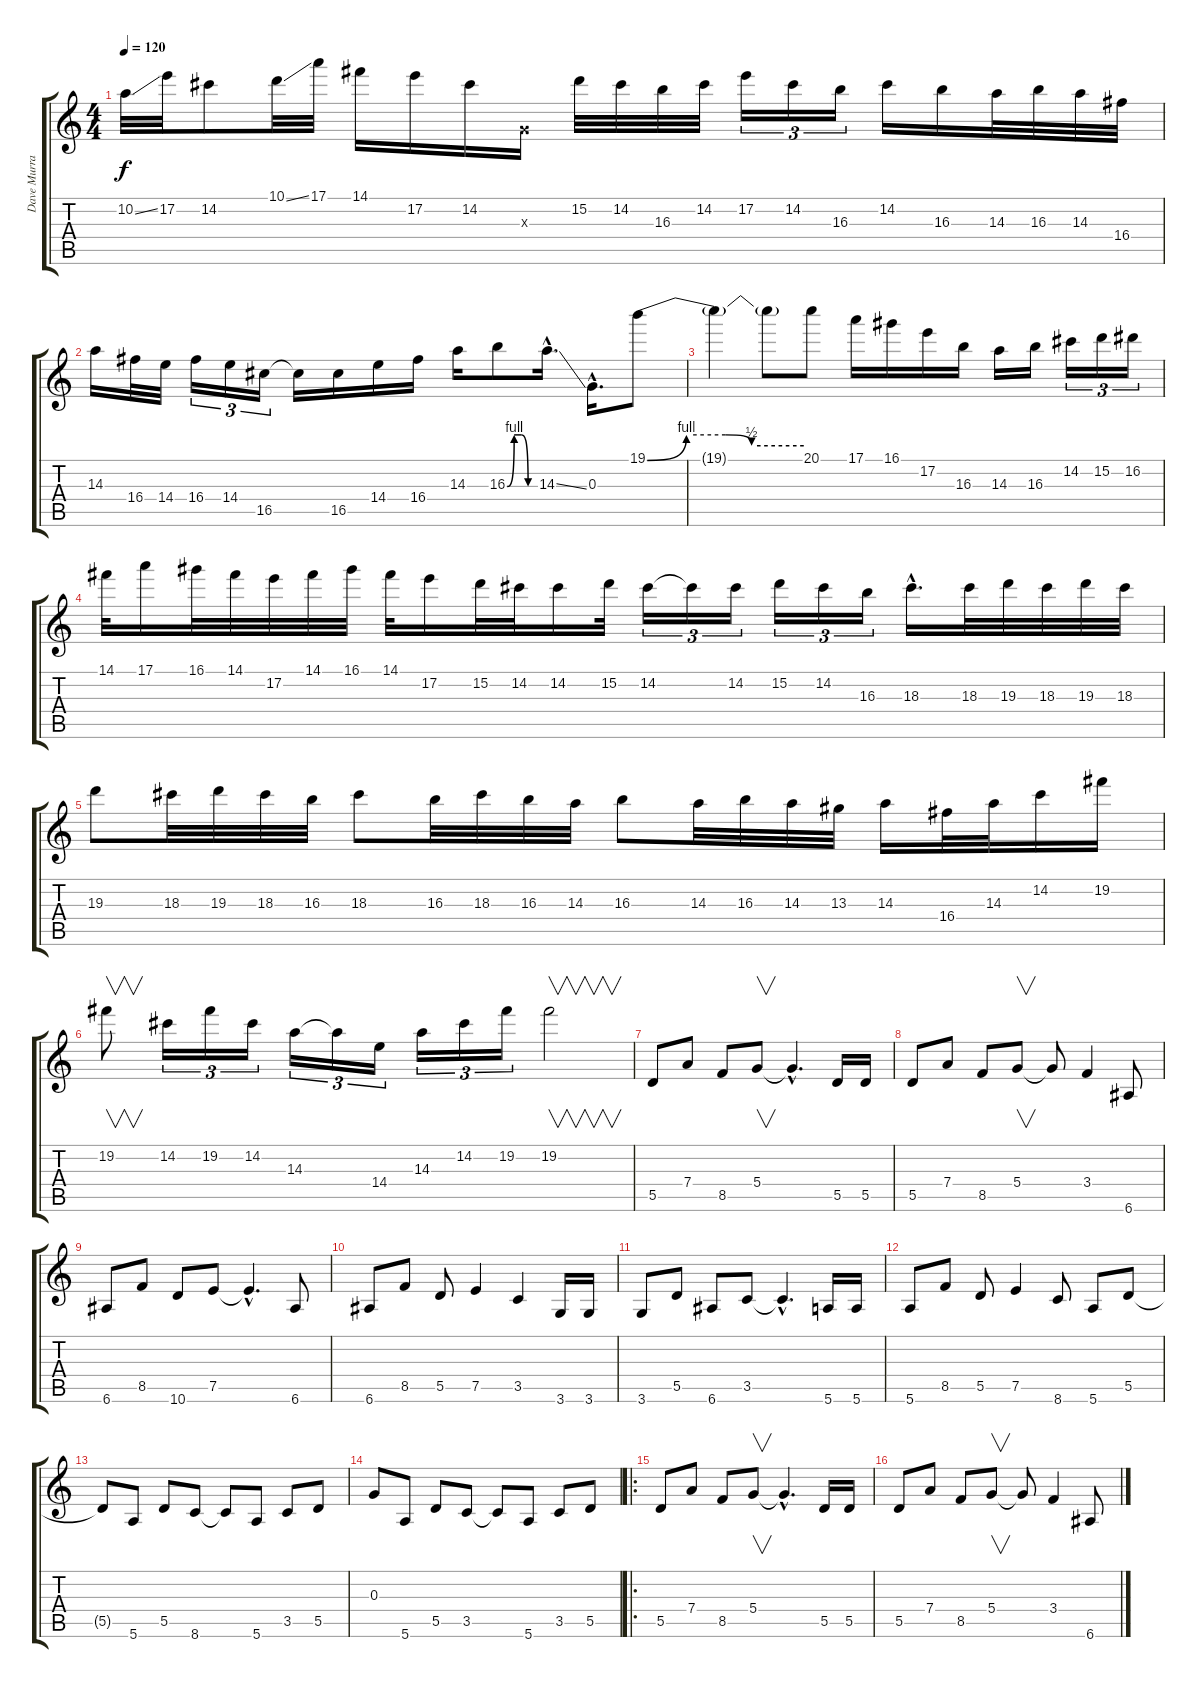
\track ("Dave Murray" "Dave Murra") {instrument overdrivenguitar}
\staff {score tabs}
\tuning (E4 B3 G3 D3 A2 E2) {hide}
\ts (4 4)
\tempo 120
\clef g2
\ks c
10.2{ss}.32{dy f} 17.2.32 14.2.8 10.1{ss}.32 17.1.32 14.1.16 17.2.16 14.2.16 0.3{x}.16 15.2.32 14.2.32 16.3.32 14.2.32 17.2.16{tu (3 2)} 14.2.16{tu (3 2)} 16.3.16{tu (3 2)} 14.2.16 16.3.16 14.3.32 16.3.32 14.3.32 16.4.32 |
14.3.16 16.4.32 14.4.32 16.4.16{tu (3 2)} 14.4.16{tu (3 2)} 16.5.16{tu (3 2)} 16.5{t}.16 16.5.16 14.4.16 16.4.16 14.3.16 16.3{be (custom 0 0 15 4 30 4 45 0 60 0)}.8 14.3{ss hac}.16{d} 0.3{hac}.16{d} 19.1{be (custom 0 0 15 4 30 4 40 2 60 2)}.8 |
19.1{t}.4 19.1{t}.8 20.1.8 17.1.16 16.1.16 17.2.16 16.3.16 14.3.16 16.3.16 14.2.16{tu (3 2)} 15.2.16{tu (3 2)} 16.2.16{tu (3 2)} |
14.1.32 17.1.16 16.1.32 14.1.32 17.2.32 14.1.32 16.1.32 14.1.32 17.2.16 15.2.32 14.2.32 14.2.16 15.2.32 14.2.16{tu (3 2)} 14.2{t}.16{tu (3 2)} 14.2.16{tu (3 2)} 15.2.16{tu (3 2)} 14.2.16{tu (3 2)} 16.3.16{tu (3 2)} 18.3{hac}.16{d} 18.3.32 19.3.32 18.3.32 19.3.32 18.3.32 |
19.3.8 18.3.32 19.3.32 18.3.32 16.3.32 18.3.8 16.3.32 18.3.32 16.3.32 14.3.32 16.3.8 14.3.32 16.3.32 14.3.32 13.3.32 14.3.16 16.4.32 14.3.32 14.2.16 19.2.16 |
19.2.8{v} 14.2.16{tu (3 2)} 19.2.16{tu (3 2)} 14.2.16{tu (3 2)} 14.3.16{tu (3 2)} 14.3{t}.16{tu (3 2)} 14.4.16{tu (3 2)} 14.3.16{tu (3 2)} 14.2.16{tu (3 2)} 19.2.16{tu (3 2)} 19.2.2{v} |
5.5.8{volume 11} 7.4.8 8.5.8 5.4.8{v} 5.4{hac t}.4{d} 5.5.16 5.5.16 |
5.5.8 7.4.8 8.5.8 5.4.8{v} 5.4{t}.8 3.4.4 6.6.8 |
6.6.8 8.5.8 10.6.8 7.5.8 7.5{hac t}.4{d} 6.6.8 |
6.6.8 8.5.8 5.5.8 7.5.4 3.5.4 3.6.16 3.6.16 |
3.6.8 5.5.8 6.6.8 3.5.8 3.5{hac t}.4{d} 5.6.16 5.6.16 |
5.6.8 8.5.8 5.5.8 7.5.4 8.6.8 5.6.8 5.5.8 |
5.5{t}.8 5.6.8 5.5.8 8.6.8 8.6{t}.8 5.6.8 3.5.8 5.5.8 |
0.3.8 5.6.8 5.5.8 3.5.8 3.5{t}.8 5.6.8 3.5.8 5.5.8 |
\ro
5.5.8{volume 11} 7.4.8 8.5.8 5.4.8{v} 5.4{hac t}.4{d} 5.5.16 5.5.16 |
5.5.8 7.4.8 8.5.8 5.4.8{v} 5.4{t}.8 3.4.4 6.6.8
